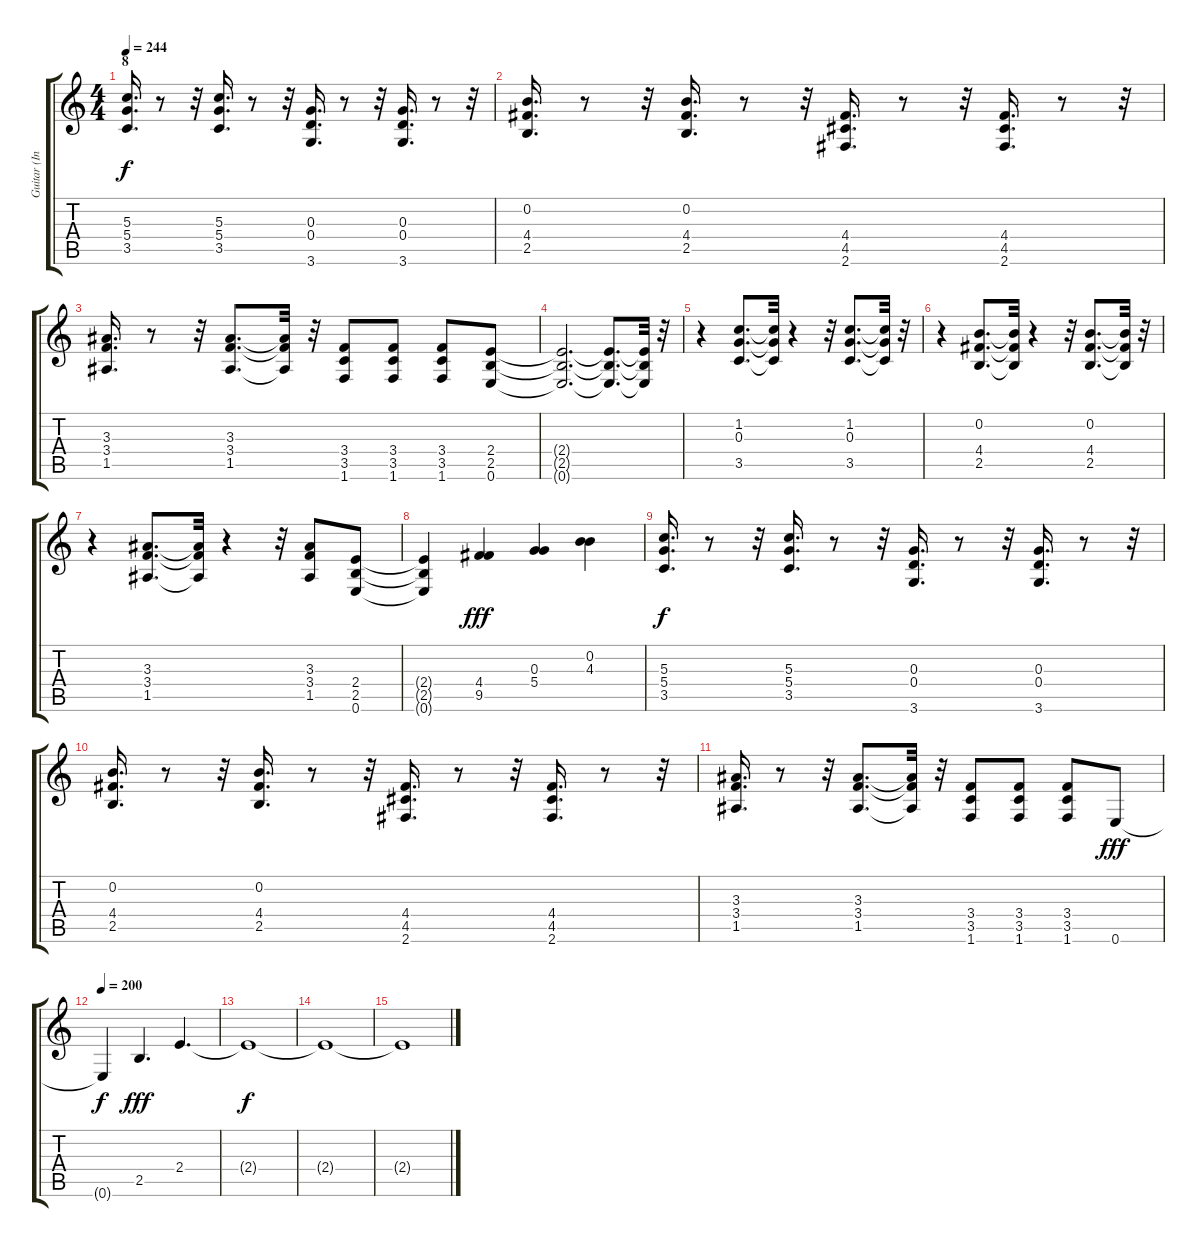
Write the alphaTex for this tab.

\track ("Guitar (Inoran)" "Guitar (In") {instrument overdrivenguitar}
\staff {score tabs}
\tuning (E4 B3 G3 D3 A2 E2) {hide}
\ts (4 4)
\section ("" "8")
\tempo 244
\clef g2
\ks c
(5.3 5.4 3.5).16{d dy f} r.8 r.32 (5.3 5.4 3.5).16{d} r.8 r.32 (0.3 0.4 3.6).16{d} r.8 r.32 (0.3 0.4 3.6).16{d} r.8 r.32 |
(0.2 4.4 2.5).16{d} r.8 r.32 (0.2 4.4 2.5).16{d} r.8 r.32 (4.4 4.5 2.6).16{d} r.8 r.32 (4.4 4.5 2.6).16{d} r.8 r.32 |
(3.3 3.4 1.5).16{d} r.8 r.32 (3.3 3.4 1.5).8{d} (3.3{t} 3.4{t} 1.5{t}).32 r.32 (3.4 3.5 1.6).8 (3.4 3.5 1.6).8 (3.4 3.5 1.6).8 (2.4 2.5 0.6).8 |
(2.4{t} 2.5{t} 0.6{t}).2{d} (2.4{t} 2.5{t} 0.6{t}).8{d} (2.4{t} 2.5{t} 0.6{t}).32 r.32 |
r.4 (1.2 0.3 3.5).8{d} (1.2{t} 0.3{t} 3.5{t}).32 r.4 r.32 (1.2 0.3 3.5).8{d} (1.2{t} 0.3{t} 3.5{t}).32 r.32 |
r.4 (0.2 4.4 2.5).8{d} (0.2{t} 4.4{t} 2.5{t}).32 r.4 r.32 (0.2 4.4 2.5).8{d} (0.2{t} 4.4{t} 2.5{t}).32 r.32 |
r.4 (3.3 3.4 1.5).8{d} (3.3{t} 3.4{t} 1.5{t}).32 r.4 r.32 (3.3 3.4 1.5).8 (2.4 2.5 0.6).8 |
(2.4{t} 2.5{t} 0.6{t}).4 (4.4 9.5).4{dy fff} (0.3 5.4).4 (0.2 4.3).4 |
(5.3 5.4 3.5).16{d dy f} r.8 r.32 (5.3 5.4 3.5).16{d} r.8 r.32 (0.3 0.4 3.6).16{d} r.8 r.32 (0.3 0.4 3.6).16{d} r.8 r.32 |
(0.2 4.4 2.5).16{d} r.8 r.32 (0.2 4.4 2.5).16{d} r.8 r.32 (4.4 4.5 2.6).16{d} r.8 r.32 (4.4 4.5 2.6).16{d} r.8 r.32 |
(3.3 3.4 1.5).16{d} r.8 r.32 (3.3 3.4 1.5).8{d} (3.3{t} 3.4{t} 1.5{t}).32 r.32 (3.4 3.5 1.6).8 (3.4 3.5 1.6).8 (3.4 3.5 1.6).8 0.6.8{dy fff} |
\tempo 200
0.6{t}.4{dy f} 2.5.4{d dy fff} 2.4.4{d} |
2.4{t}.1{dy f} |
2.4{t}.1 |
2.4{t}.1
